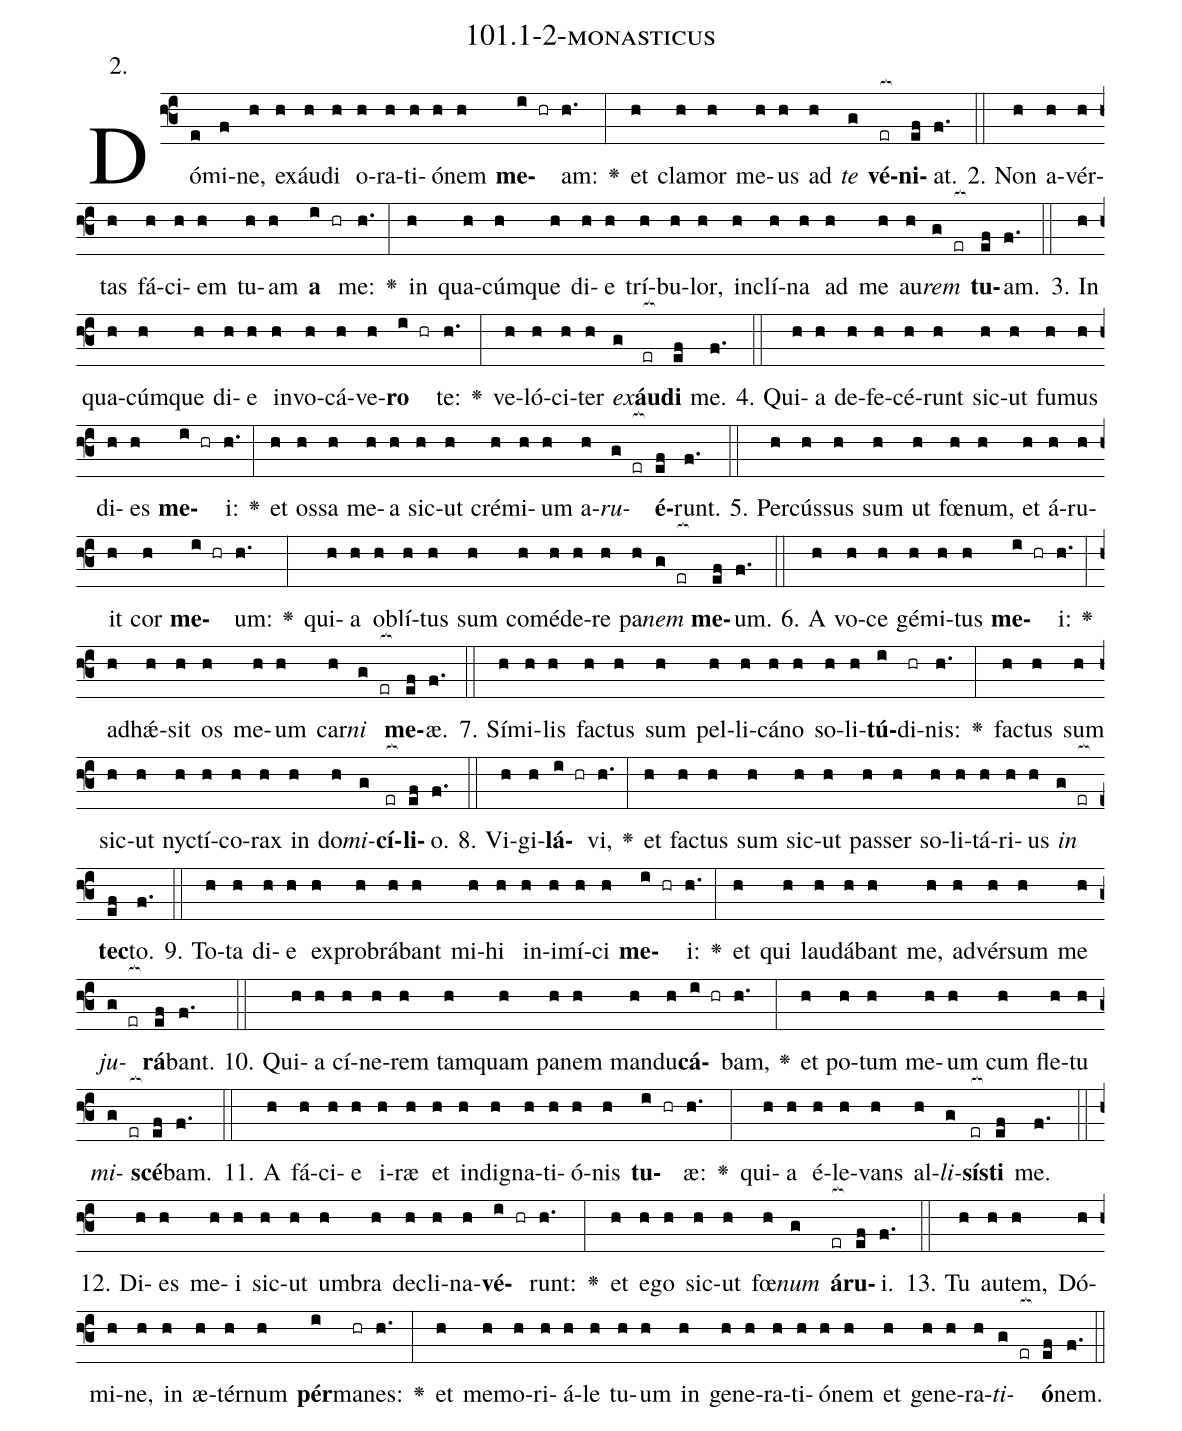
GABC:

name: 101.1-2-monasticus;
annotation: 2.;
%%
(f3)Dó(e)mi(f)ne,(h) ex(h)áu(h)di(h) o(h)ra(h)ti(h)ó(h)nem(h) <b>me</b>(i hr)am:(h.) <v>\greheightstar</v>(:) et(h) cla(h)mor(h) me(h)us(h) ad(h) <i>te</i>(g) <b>vé</b>(er[ocb:1{])<b>ni</b>(ef[ocb:0}])at.(f.) (::)
2. Non(h) a(h)vér(h)tas(h) fá(h)ci(h)em(h) tu(h)am(h) <b>a</b>(i hr) me:(h.) <v>\greheightstar</v>(:) in(h) qua(h)cúm(h)que(h) di(h)e(h) trí(h)bu(h)lor,(h) in(h)clí(h)na(h) ad(h) me(h) au(h)<i>rem</i>(g er[ocb:1{]) <b>tu</b>(ef[ocb:0}])am.(f.) (::)
3. In(h) qua(h)cúm(h)que(h) di(h)e(h) in(h)vo(h)cá(h)ve(h)<b>ro</b>(i hr) te:(h.) <v>\greheightstar</v>(:) ve(h)ló(h)ci(h)ter(h) <i>ex</i>(g)<b>áu</b>(er[ocb:1{])<b>di</b>(ef[ocb:0}]) me.(f.) (::)
4. Qui(h)a(h) de(h)fe(h)cé(h)runt(h) sic(h)ut(h) fu(h)mus(h) di(h)es(h) <b>me</b>(i hr)i:(h.) <v>\greheightstar</v>(:) et(h) os(h)sa(h) me(h)a(h) sic(h)ut(h) cré(h)mi(h)um(h) a(h)<i>ru</i>(g er[ocb:1{])<b>é</b>(ef[ocb:0}])runt.(f.) (::)
5. Per(h)cús(h)sus(h) sum(h) ut(h) fœ(h)num,(h) et(h) á(h)ru(h)it(h) cor(h) <b>me</b>(i hr)um:(h.) <v>\greheightstar</v>(:) qui(h)a(h) ob(h)lí(h)tus(h) sum(h) com(h)é(h)de(h)re(h) pa(h)<i>nem</i>(g er[ocb:1{]) <b>me</b>(ef[ocb:0}])um.(f.) (::)
6. A(h) vo(h)ce(h) gé(h)mi(h)tus(h) <b>me</b>(i hr)i:(h.) <v>\greheightstar</v>(:) ad(h)hǽ(h)sit(h) os(h) me(h)um(h) car(h)<i>ni</i>(g er[ocb:1{]) <b>me</b>(ef[ocb:0}])æ.(f.) (::)
7. Sí(h)mi(h)lis(h) fac(h)tus(h) sum(h) pel(h)li(h)cá(h)no(h) so(h)li(h)<b>tú</b>(i)di(hr)nis:(h.) <v>\greheightstar</v>(:) fac(h)tus(h) sum(h) sic(h)ut(h) nyc(h)tí(h)co(h)rax(h) in(h) do(h)<i>mi</i>(g)<b>cí</b>(er[ocb:1{])<b>li</b>(ef[ocb:0}])o.(f.) (::)
8. Vi(h)gi(h)<b>lá</b>(i hr)vi,(h.) <v>\greheightstar</v>(:) et(h) fac(h)tus(h) sum(h) sic(h)ut(h) pas(h)ser(h) so(h)li(h)tá(h)ri(h)us(h) <i>in</i>(g er[ocb:1{]) <b>tec</b>(ef[ocb:0}])to.(f.) (::)
9. To(h)ta(h) di(h)e(h) ex(h)pro(h)brá(h)bant(h) mi(h)hi(h) in(h)i(h)mí(h)ci(h) <b>me</b>(i hr)i:(h.) <v>\greheightstar</v>(:) et(h) qui(h) lau(h)dá(h)bant(h) me,(h) ad(h)vér(h)sum(h) me(h) <i>ju</i>(g er[ocb:1{])<b>rá</b>(ef[ocb:0}])bant.(f.) (::)
10. Qui(h)a(h) cí(h)ne(h)rem(h) tam(h)quam(h) pa(h)nem(h) man(h)du(h)<b>cá</b>(i hr)bam,(h.) <v>\greheightstar</v>(:) et(h) po(h)tum(h) me(h)um(h) cum(h) fle(h)tu(h) <i>mi</i>(g er[ocb:1{])<b>scé</b>(ef[ocb:0}])bam.(f.) (::)
11. A(h) fá(h)ci(h)e(h) i(h)ræ(h) et(h) in(h)di(h)gna(h)ti(h)ó(h)nis(h) <b>tu</b>(i hr)æ:(h.) <v>\greheightstar</v>(:) qui(h)a(h) é(h)le(h)vans(h) al(h)<i>li</i>(g)<b>sís</b>(er[ocb:1{])<b>ti</b>(ef[ocb:0}]) me.(f.) (::)
12. Di(h)es(h) me(h)i(h) sic(h)ut(h) um(h)bra(h) de(h)cli(h)na(h)<b>vé</b>(i hr)runt:(h.) <v>\greheightstar</v>(:) et(h) e(h)go(h) sic(h)ut(h) fœ(h)<i>num</i>(g) <b>á</b>(er[ocb:1{])<b>ru</b>(ef[ocb:0}])i.(f.) (::)
13. Tu(h) au(h)tem,(h) Dó(h)mi(h)ne,(h) in(h) æ(h)tér(h)num(h) <b>pér</b>(i)ma(hr)nes:(h.) <v>\greheightstar</v>(:) et(h) me(h)mo(h)ri(h)á(h)le(h) tu(h)um(h) in(h) ge(h)ne(h)ra(h)ti(h)ó(h)nem(h) et(h) ge(h)ne(h)ra(h)<i>ti</i>(g er[ocb:1{])<b>ó</b>(ef[ocb:0}])nem.(f.) (::)
